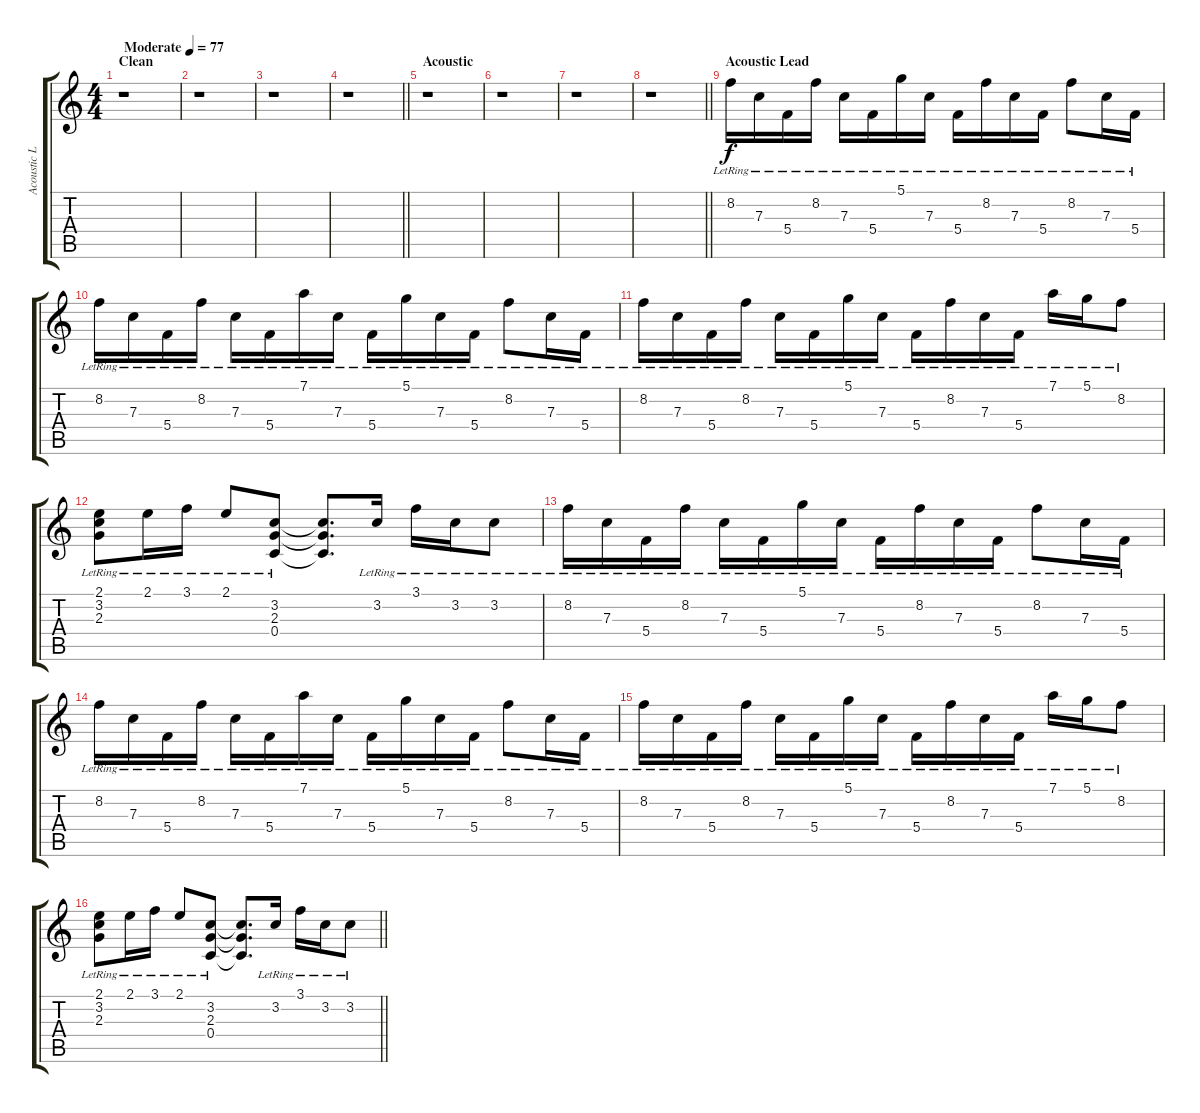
\track ("Acoustic Lead" "Acoustic L") {instrument acousticguitarsteel}
\staff {score tabs}
\tuning (D4 A3 F3 C3 G2 C2) {hide}
\ts (4 4)
\section ("" "Clean")
\tempo (77 "Moderate")
\clef g2
\ks c
r.1{dy f instrument acousticguitarsteel} |
r.1 |
r.1 |
\barLineRight lightlight
r.1 |
\section ("" "Acoustic")
r.1 |
r.1 |
r.1 |
\barLineRight lightlight
r.1 |
\section ("" "Acoustic Lead")
8.2{lr}.16 7.3{lr}.16 5.4{lr}.16 8.2{lr}.16 7.3{lr}.16 5.4{lr}.16 5.1{lr}.16 7.3{lr}.16 5.4{lr}.16 8.2{lr}.16 7.3{lr}.16 5.4{lr}.16 8.2{lr}.8 7.3{lr}.16 5.4{lr}.16 |
8.2{lr}.16 7.3{lr}.16 5.4{lr}.16 8.2{lr}.16 7.3{lr}.16 5.4{lr}.16 7.1{lr}.16 7.3{lr}.16 5.4{lr}.16 5.1{lr}.16 7.3{lr}.16 5.4{lr}.16 8.2{lr}.8 7.3{lr}.16 5.4{lr}.16 |
8.2{lr}.16 7.3{lr}.16 5.4{lr}.16 8.2{lr}.16 7.3{lr}.16 5.4{lr}.16 5.1{lr}.16 7.3{lr}.16 5.4{lr}.16 8.2{lr}.16 7.3{lr}.16 5.4{lr}.16 7.1{lr}.16 5.1{lr}.16 8.2{lr}.8 |
(2.1{lr} 3.2{lr} 2.3{lr}).8 2.1{lr}.16 3.1{lr}.16 2.1{lr}.8 (3.2{lr} 2.3{lr} 0.4).8 (3.2{t} 2.3{t} 0.4{t}).8{d} 3.2{lr}.16 3.1{lr}.16 3.2{lr}.16 3.2{lr}.8 |
8.2{lr}.16 7.3{lr}.16 5.4{lr}.16 8.2{lr}.16 7.3{lr}.16 5.4{lr}.16 5.1{lr}.16 7.3{lr}.16 5.4{lr}.16 8.2{lr}.16 7.3{lr}.16 5.4{lr}.16 8.2{lr}.8 7.3{lr}.16 5.4{lr}.16 |
8.2{lr}.16 7.3{lr}.16 5.4{lr}.16 8.2{lr}.16 7.3{lr}.16 5.4{lr}.16 7.1{lr}.16 7.3{lr}.16 5.4{lr}.16 5.1{lr}.16 7.3{lr}.16 5.4{lr}.16 8.2{lr}.8 7.3{lr}.16 5.4{lr}.16 |
8.2{lr}.16 7.3{lr}.16 5.4{lr}.16 8.2{lr}.16 7.3{lr}.16 5.4{lr}.16 5.1{lr}.16 7.3{lr}.16 5.4{lr}.16 8.2{lr}.16 7.3{lr}.16 5.4{lr}.16 7.1{lr}.16 5.1{lr}.16 8.2{lr}.8 |
\barLineRight lightlight
(2.1{lr} 3.2{lr} 2.3{lr}).8 2.1{lr}.16 3.1{lr}.16 2.1{lr}.8 (3.2{lr} 2.3{lr} 0.4).8 (3.2{t} 2.3{t} 0.4{t}).8{d} 3.2{lr}.16 3.1{lr}.16 3.2{lr}.16 3.2{lr}.8
